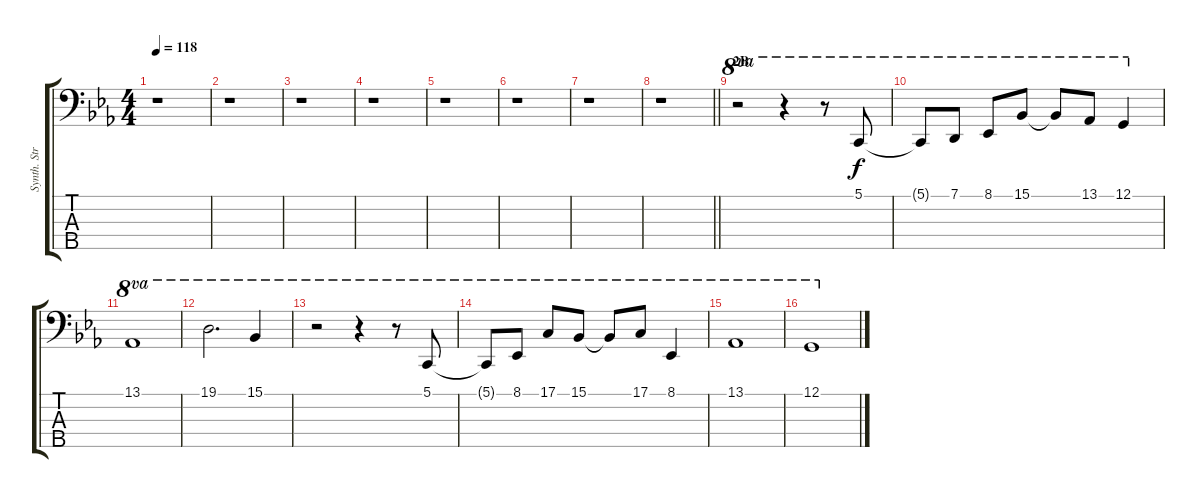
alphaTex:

\track ("Synth. Strings II" "Synth. Str") {instrument stringensemble1}
\staff {score tabs}
\tuning (G2 D2 A1 E1 B0) {hide}
\ts (4 4)
\tempo 118
\clef f4
\ks eb
r.1{dy f} |
r.1 |
r.1 |
r.1 |
r.1 |
r.1 |
r.1 |
\barLineRight lightlight
r.1 |
\section ("" "2B")
r.2{ot 8va} r.4{ot 8va} r.8{ot 8va} 5.1.8{ot 8va} |
5.1{t}.8{ot 8va} 7.1.8{ot 8va} 8.1.8{ot 8va} 15.1.8{ot 8va} 15.1{t}.8{ot 8va} 13.1.8{ot 8va} 12.1.4{ot 8va} |
13.1.1{ot 8va} |
19.1.2{d ot 8va} 15.1.4{ot 8va} |
r.2{ot 8va} r.4{ot 8va} r.8{ot 8va} 5.1.8{ot 8va} |
5.1{t}.8{ot 8va} 8.1.8{ot 8va} 17.1.8{ot 8va} 15.1.8{ot 8va} 15.1{t}.8{ot 8va} 17.1.8{ot 8va} 8.1.4{ot 8va} |
13.1.1{ot 8va} |
12.1.1{ot 8va}
